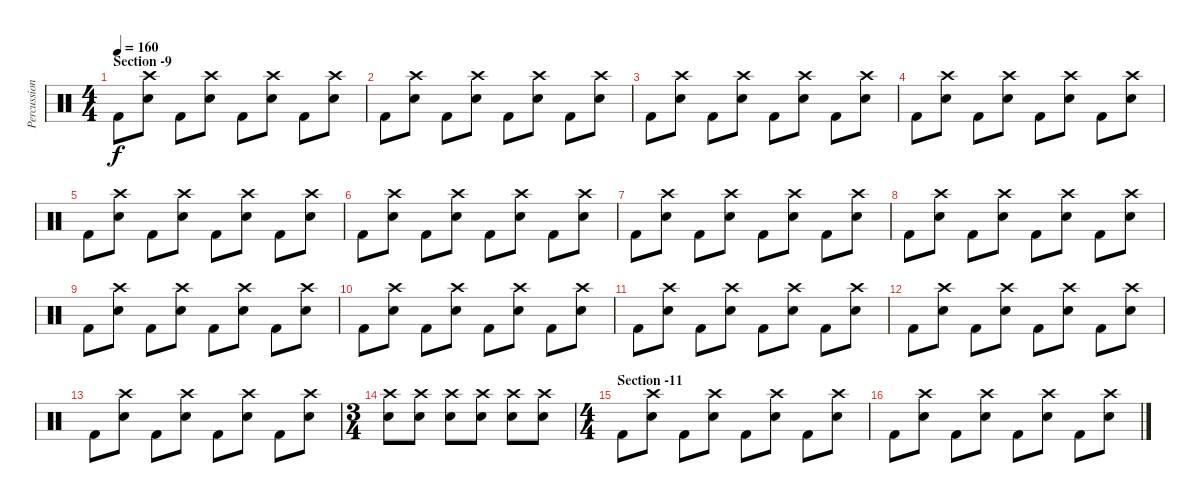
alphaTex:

\track ("Percussion" "Percussion") {instrument percussion}
\staff {score}
\articulation defaults
\ts (4 4)
\section ("" "Section -9")
\tempo 160
\clef neutral
\ks c "Kick (hit) 2".8{dy f}
("Crash high (hit)" "Snare (hit) 2").8 "Kick (hit) 2".8 ("Crash high (hit)" "Snare (hit) 2").8 "Kick (hit) 2".8 ("Crash high (hit)" "Snare (hit) 2").8 "Kick (hit) 2".8 ("Crash high (hit)" "Snare (hit) 2").8 |
"Kick (hit) 2".8 ("Crash high (hit)" "Snare (hit) 2").8 "Kick (hit) 2".8 ("Crash high (hit)" "Snare (hit) 2").8 "Kick (hit) 2".8 ("Crash high (hit)" "Snare (hit) 2").8 "Kick (hit) 2".8 ("Crash high (hit)" "Snare (hit) 2").8 |
"Kick (hit) 2".8 ("Crash high (hit)" "Snare (hit) 2").8 "Kick (hit) 2".8 ("Crash high (hit)" "Snare (hit) 2").8 "Kick (hit) 2".8 ("Crash high (hit)" "Snare (hit) 2").8 "Kick (hit) 2".8 ("Crash high (hit)" "Snare (hit) 2").8 |
"Kick (hit) 2".8 ("Crash high (hit)" "Snare (hit) 2").8 "Kick (hit) 2".8 ("Crash high (hit)" "Snare (hit) 2").8 "Kick (hit) 2".8 ("Crash high (hit)" "Snare (hit) 2").8 "Kick (hit) 2".8 ("Crash high (hit)" "Snare (hit) 2").8 |
"Kick (hit) 2".8 ("Crash high (hit)" "Snare (hit) 2").8 "Kick (hit) 2".8 ("Crash high (hit)" "Snare (hit) 2").8 "Kick (hit) 2".8 ("Crash high (hit)" "Snare (hit) 2").8 "Kick (hit) 2".8 ("Crash high (hit)" "Snare (hit) 2").8 |
"Kick (hit) 2".8 ("Crash high (hit)" "Snare (hit) 2").8 "Kick (hit) 2".8 ("Crash high (hit)" "Snare (hit) 2").8 "Kick (hit) 2".8 ("Crash high (hit)" "Snare (hit) 2").8 "Kick (hit) 2".8 ("Crash high (hit)" "Snare (hit) 2").8 |
"Kick (hit) 2".8 ("Crash high (hit)" "Snare (hit) 2").8 "Kick (hit) 2".8 ("Crash high (hit)" "Snare (hit) 2").8 "Kick (hit) 2".8 ("Crash high (hit)" "Snare (hit) 2").8 "Kick (hit) 2".8 ("Crash high (hit)" "Snare (hit) 2").8 |
"Kick (hit) 2".8 ("Crash high (hit)" "Snare (hit) 2").8 "Kick (hit) 2".8 ("Crash high (hit)" "Snare (hit) 2").8 "Kick (hit) 2".8 ("Crash high (hit)" "Snare (hit) 2").8 "Kick (hit) 2".8 ("Crash high (hit)" "Snare (hit) 2").8 |
"Kick (hit) 2".8 ("Crash high (hit)" "Snare (hit) 2").8 "Kick (hit) 2".8 ("Crash high (hit)" "Snare (hit) 2").8 "Kick (hit) 2".8 ("Crash high (hit)" "Snare (hit) 2").8 "Kick (hit) 2".8 ("Crash high (hit)" "Snare (hit) 2").8 |
"Kick (hit) 2".8 ("Crash high (hit)" "Snare (hit) 2").8 "Kick (hit) 2".8 ("Crash high (hit)" "Snare (hit) 2").8 "Kick (hit) 2".8 ("Crash high (hit)" "Snare (hit) 2").8 "Kick (hit) 2".8 ("Crash high (hit)" "Snare (hit) 2").8 |
"Kick (hit) 2".8 ("Crash high (hit)" "Snare (hit) 2").8 "Kick (hit) 2".8 ("Crash high (hit)" "Snare (hit) 2").8 "Kick (hit) 2".8 ("Crash high (hit)" "Snare (hit) 2").8 "Kick (hit) 2".8 ("Crash high (hit)" "Snare (hit) 2").8 |
"Kick (hit) 2".8 ("Crash high (hit)" "Snare (hit) 2").8 "Kick (hit) 2".8 ("Crash high (hit)" "Snare (hit) 2").8 "Kick (hit) 2".8 ("Crash high (hit)" "Snare (hit) 2").8 "Kick (hit) 2".8 ("Crash high (hit)" "Snare (hit) 2").8 |
"Kick (hit) 2".8 ("Crash high (hit)" "Snare (hit) 2").8 "Kick (hit) 2".8 ("Crash high (hit)" "Snare (hit) 2").8 "Kick (hit) 2".8 ("Crash high (hit)" "Snare (hit) 2").8 "Kick (hit) 2".8 ("Crash high (hit)" "Snare (hit) 2").8 |
\ts (3 4)
("Crash high (hit)" "Snare (hit) 2").8 ("Crash high (hit)" "Snare (hit) 2").8 ("Crash high (hit)" "Snare (hit) 2").8 ("Crash high (hit)" "Snare (hit) 2").8 ("Crash high (hit)" "Snare (hit) 2").8 ("Crash high (hit)" "Snare (hit) 2").8 |
\ts (4 4)
\section ("" "Section -11")
"Kick (hit) 2".8 ("Crash high (hit)" "Snare (hit) 2").8 "Kick (hit) 2".8 ("Crash high (hit)" "Snare (hit) 2").8 "Kick (hit) 2".8 ("Crash high (hit)" "Snare (hit) 2").8 "Kick (hit) 2".8 ("Crash high (hit)" "Snare (hit) 2").8 |
"Kick (hit) 2".8 ("Crash high (hit)" "Snare (hit) 2").8 "Kick (hit) 2".8 ("Crash high (hit)" "Snare (hit) 2").8 "Kick (hit) 2".8 ("Crash high (hit)" "Snare (hit) 2").8 "Kick (hit) 2".8 ("Crash high (hit)" "Snare (hit) 2").8
